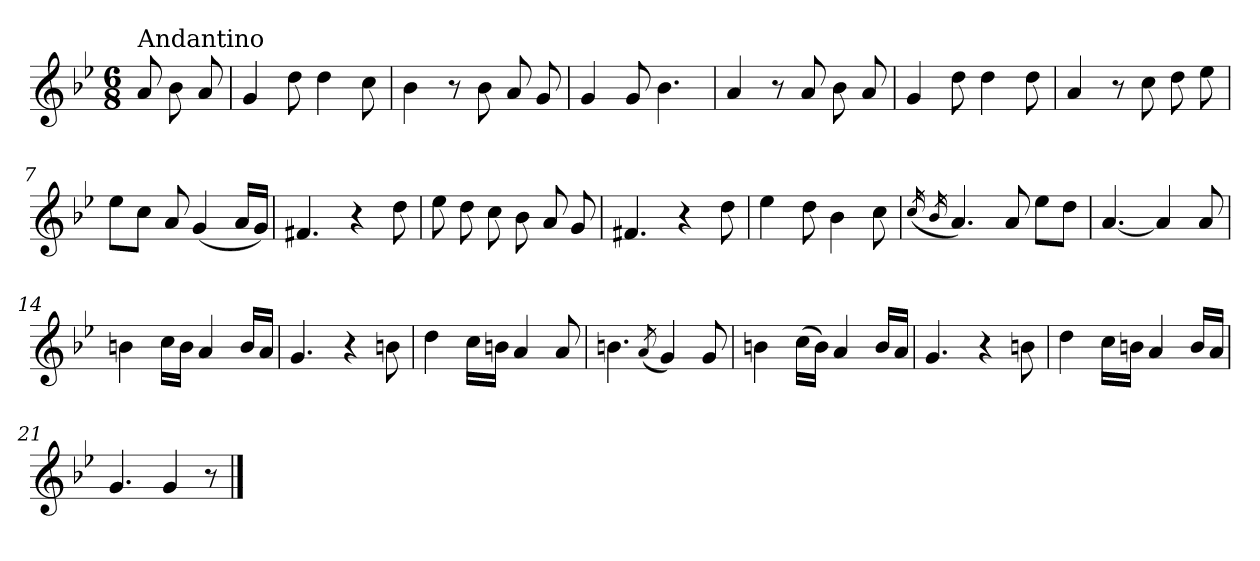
**kern
*part1
*staff1
*clefG2
*k[b-e-]
*g:
*M6/8
=
!LO:TX:a:t=Andantino
8a/
8b-\
8a/
=1
4g/
8dd\
4dd\
8cc\
=2
4b-\
8r
8b-\
8a/
8g/
=3
4g/
8g/
4.b-\
=4
4a/
8r
8a/
8b-\
8a/
=5
4g/
8dd\
4dd\
8dd\
!!LO:LB:g=z
=6
4a/
8r
8cc\
8dd\
8ee-\
=7
8ee-\L
8cc\J
8a/
(<4g/
16a/LL
16g/JJ)
=8
4.f#X/
4r
8dd\
=9
8ee-\
8dd\
8cc\
8b-\
8a/
8g/
=10
4.f#X/
4r
8dd\
=11
4ee-\
8dd\
4b-\
8cc\
!!LO:LB:g=z
=12
(<16qcc/
16qb-/
4.a/)
8a/
8ee-\L
8dd\J
=13
[4.a/
4a/]
8a/
=14
4bn\
16cc\LL
16b\JJ
4a/
16b/LL
16a/JJ
=15
4.g/
4r
8bn\
=16
4dd\
16cc\LL
16bn\JJ
4a/
8a/
=17
4.bn\
(<8qa/
4g/)
8g/
!!LO:LB:g=z
=18
4bn\
(>16cc\LL
16b\JJ)
4a/
16b/LL
16a/JJ
=19
4.g/
4r
8bn\
=20
4dd\
16cc\LL
16bn\JJ
4a/
16b/LL
16a/JJ
=21
4.g/
4g/
8r
==
*-
